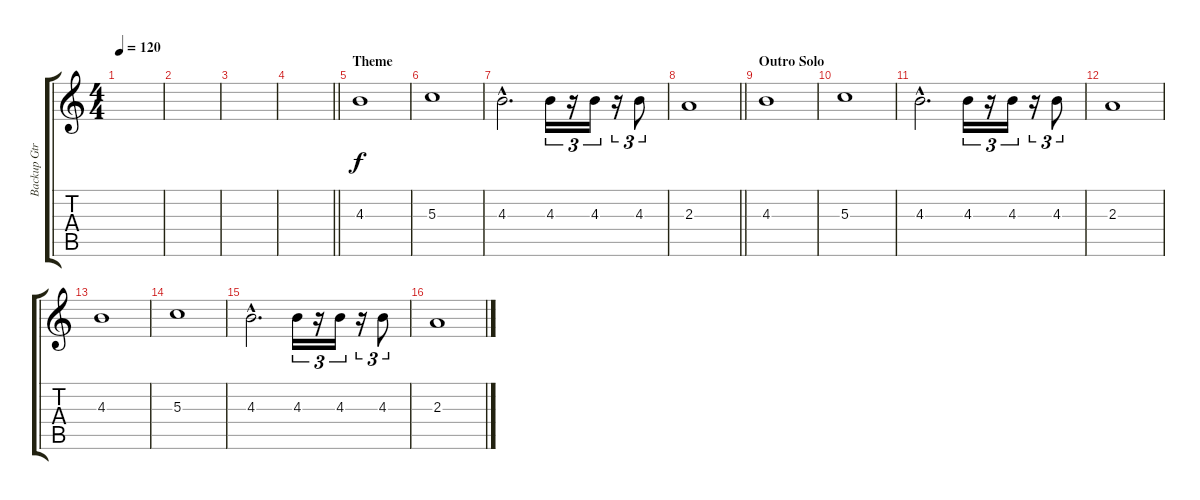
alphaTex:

\track ("Backup Gtr" "Backup Gtr") {instrument distortionguitar}
\staff {score tabs}
\tuning (E4 B3 G3 D3 A2 E2) {hide}
\ts (4 4)
\tempo 120
\clef g2
\ks c
|
|
|
\barLineRight lightlight
|
\section ("" "Theme")
4.3.1 |
5.3.1 |
4.3{hac}.2{d} 4.3.16{tu (3 2)} r.16{tu (3 2)} 4.3.16{tu (3 2)} r.16{tu (3 2)} 4.3.8{tu (3 2)} |
\barLineRight lightlight
2.3.1 |
\section ("" "Outro Solo")
4.3.1 |
5.3.1 |
4.3{hac}.2{d} 4.3.16{tu (3 2)} r.16{tu (3 2)} 4.3.16{tu (3 2)} r.16{tu (3 2)} 4.3.8{tu (3 2)} |
2.3.1 |
4.3.1 |
5.3.1 |
4.3{hac}.2{d} 4.3.16{tu (3 2)} r.16{tu (3 2)} 4.3.16{tu (3 2)} r.16{tu (3 2)} 4.3.8{tu (3 2)} |
2.3.1
